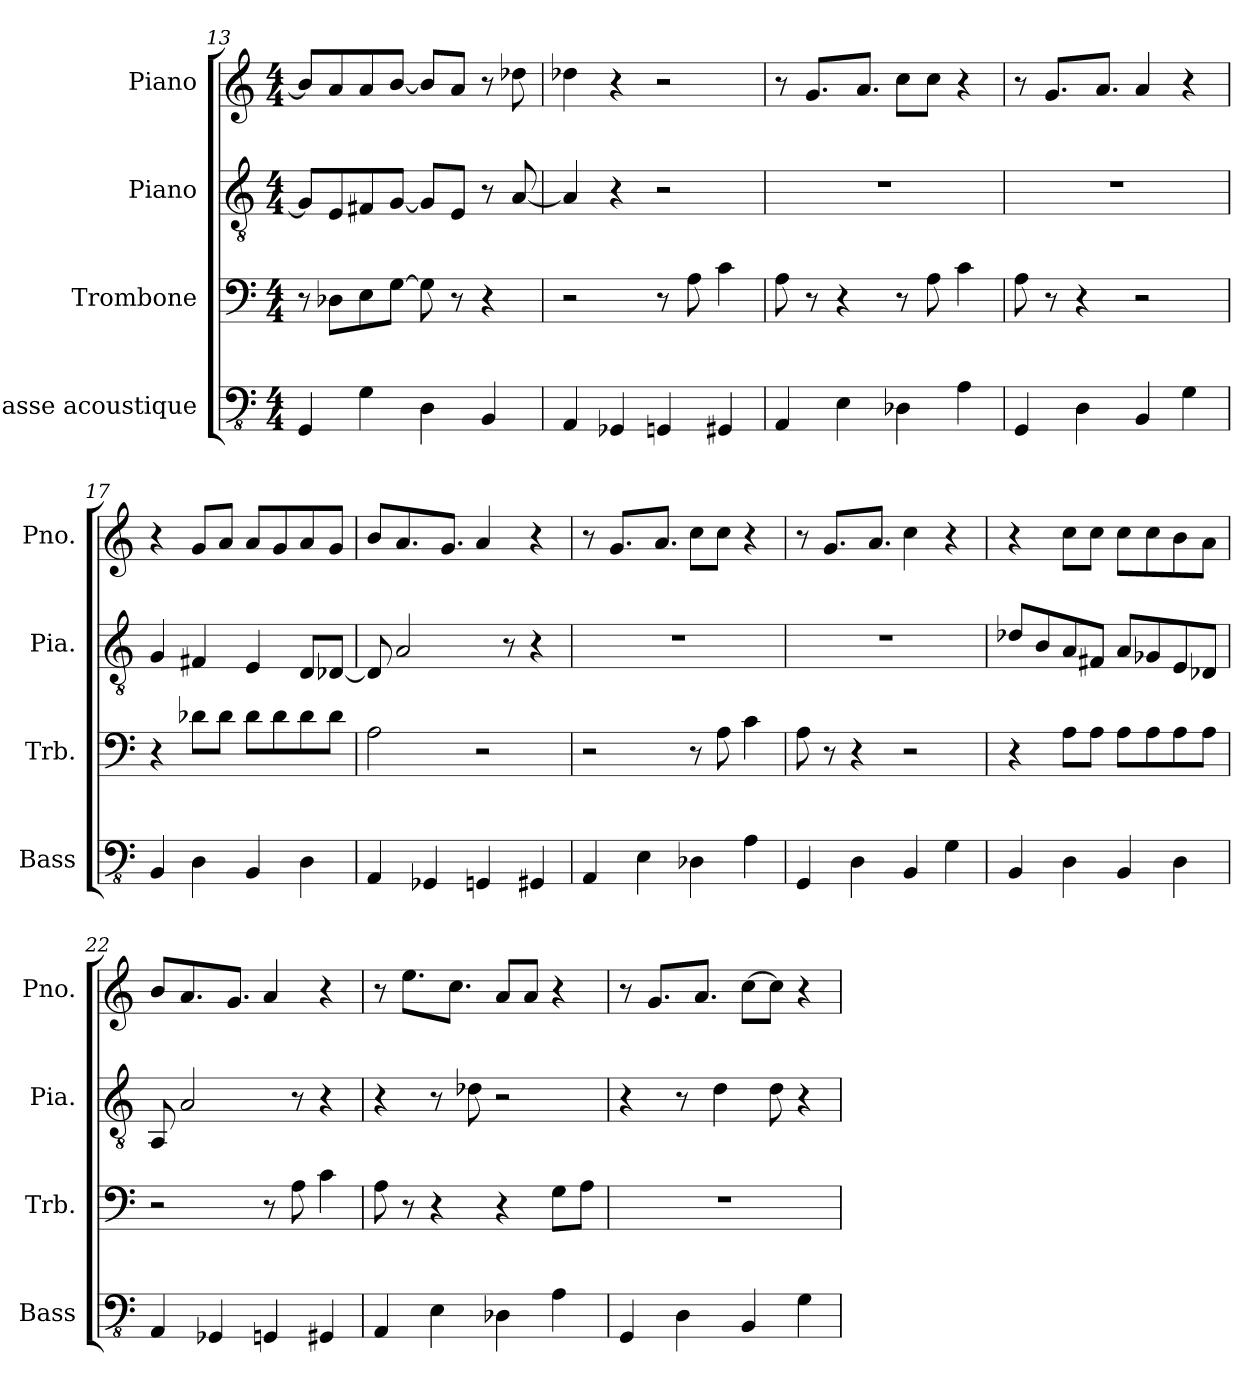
**kern	**kern	**kern	**kern
*part4	*part3	*part2	*part1
*staff4	*staff3	*staff2	*staff1
*I"Basse acoustique	*I"Trombone	*I"Piano	*I"Piano
*I'Bass	*I'Trb.	*I'Pia.	*I'Pno.
!!LO:PB:g=z
*clefFv4	*clefF4	*clefGv2	*clefG2
*k[]	*k[]	*k[]	*k[]
*M4/4	*M4/4	*M4/4	*M4/4
=13	=13	=13	=13
4GGG/	8r	8G/L]	8b/L]
.	8D-X\L	8E/	8a/
4GG\	8E\	8F#X/	8a/
.	[8G\J	[8G/J	[8b/J
4DD\	8G\]	8G/L]	8b/L]
.	8r	8E/J	8a/J
4BBB/	4r	8r	8r
.	.	[8A/	8dd-X\
=14	=14	=14	=14
4AAA/	2r	4A/]	4dd-X\
4GGG-X/	.	4r	4r
4GGGn/	8r	2r	2r
.	8A\	.	.
4GGG#X/	4c\	.	.
=15	=15	=15	=15
4AAA/	8A\	1r	8r
.	8r	.	8.g/L
4EE\	4r	.	.
.	.	.	8.a/J
4DD-X\	8r	.	8cc\L
.	8A\	.	8cc\J
4AA\	4c\	.	4r
=16	=16	=16	=16
4GGG/	8A\	1r	8r
.	8r	.	8.g/L
4DD\	4r	.	.
.	.	.	8.a/J
4BBB/	2r	.	4a/
4GG\	.	.	4r
!!LO:LB:g=z
=17	=17	=17	=17
4BBB/	4r	4G/	4r
4DD\	8d-X\L	4F#X/	8g/L
.	8d-\J	.	8a/J
4BBB/	8d-\L	4E/	8a/L
.	8d-\	.	8g/
4DD\	8d-\	8D/L	8a/
.	8d-\J	[8D-X/J	8g/J
=18	=18	=18	=18
4AAA/	2A\	8D-/]	8b/L
.	.	2A/	8.a/
4GGG-X/	.	.	.
.	.	.	8.g/J
4GGGn/	2r	.	4a/
.	.	8r	.
4GGG#X/	.	4r	4r
=19	=19	=19	=19
4AAA/	2r	1r	8r
.	.	.	8.g/L
4EE\	.	.	.
.	.	.	8.a/J
4DD-X\	8r	.	8cc\L
.	8A\	.	8cc\J
4AA\	4c\	.	4r
=20	=20	=20	=20
4GGG/	8A\	1r	8r
.	8r	.	8.g/L
4DD\	4r	.	.
.	.	.	8.a/J
4BBB/	2r	.	4cc\
4GG\	.	.	4r
!!LO:LB:g=z
=21	=21	=21	=21
4BBB/	4r	8d-X/L	4r
.	.	8B/	.
4DD\	8A\L	8A/	8cc\L
.	8A\J	8F#X/J	8cc\J
4BBB/	8A\L	8A/L	8cc\L
.	8A\	8G-X/	8cc\
4DD\	8A\	8E/	8b\
.	8A\J	8D-X/J	8a\J
=22	=22	=22	=22
4AAA/	2r	8AA/	8b/L
.	.	2A/	8.a/
4GGG-X/	.	.	.
.	.	.	8.g/J
4GGGn/	8r	.	4a/
.	8A\	8r	.
4GGG#X/	4c\	4r	4r
=23	=23	=23	=23
4AAA/	8A\	4r	8r
.	8r	.	8.ee\L
4EE\	4r	8r	.
.	.	.	8.cc\J
.	.	8d-X\	.
4DD-X\	4r	2r	8a/L
.	.	.	8a/J
4AA\	8G\L	.	4r
.	8A\J	.	.
=24	=24	=24	=24
4GGG/	1r	4r	8r
.	.	.	8.g/L
4DD\	.	8r	.
.	.	.	8.a/J
.	.	4d\	.
4BBB/	.	.	[8cc\L
.	.	8d\	8cc\J]
4GG\	.	4r	4r
=	=	=	=
*-	*-	*-	*-
